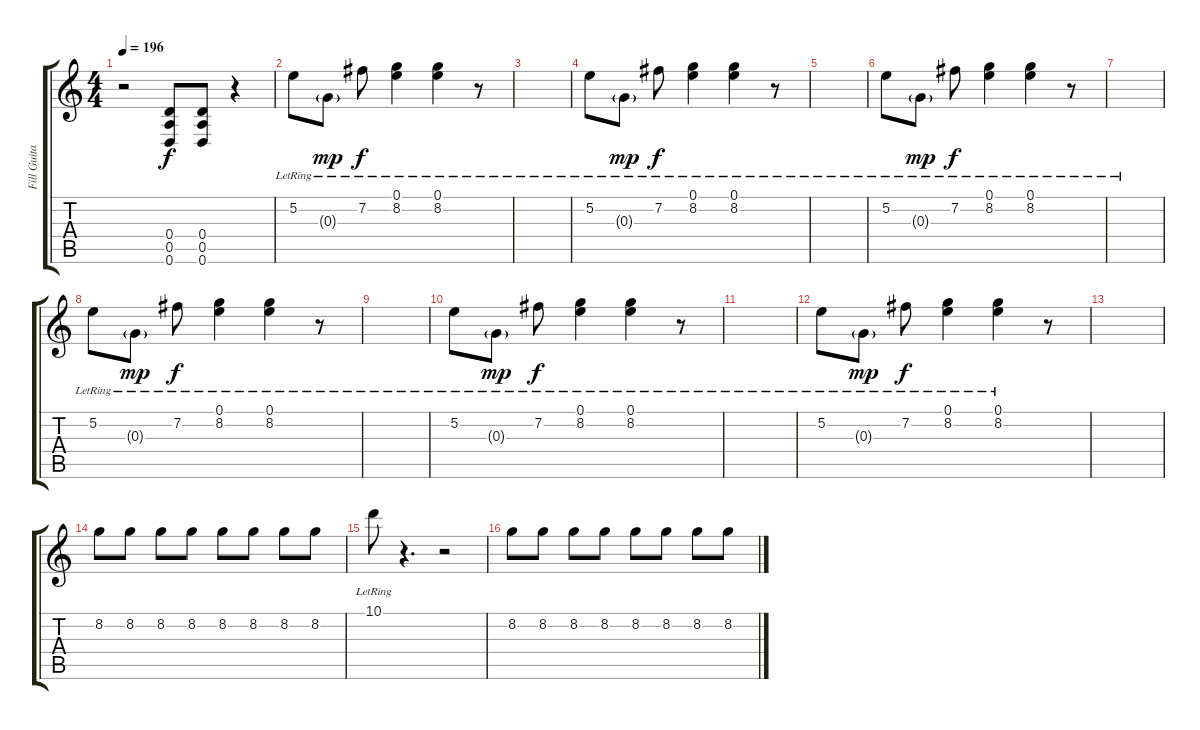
\track ("Fill Guitar #1" "Fill Guita") {instrument distortionguitar}
\staff {score tabs}
\tuning (E4 B3 G3 D3 A2 D2) {hide}
\ts (4 4)
\tempo 196
\clef g2
\ks c
r.2{dy f} (0.4 0.5 0.6).8 (0.4 0.5 0.6).8 r.4 |
5.2{lr}.8 0.3{g lr}.8{dy mp} 7.2{lr}.8{dy f} (0.1{lr} 8.2{lr}).4 (0.1{lr} 8.2{lr}).4 r.8 |
|
5.2{lr}.8 0.3{g lr}.8{dy mp} 7.2{lr}.8{dy f} (0.1{lr} 8.2{lr}).4 (0.1{lr} 8.2{lr}).4 r.8 |
|
5.2{lr}.8 0.3{g lr}.8{dy mp} 7.2{lr}.8{dy f} (0.1{lr} 8.2{lr}).4 (0.1{lr} 8.2{lr}).4 r.8 |
|
5.2{lr}.8 0.3{g lr}.8{dy mp} 7.2{lr}.8{dy f} (0.1{lr} 8.2{lr}).4 (0.1{lr} 8.2{lr}).4 r.8 |
|
5.2{lr}.8 0.3{g lr}.8{dy mp} 7.2{lr}.8{dy f} (0.1{lr} 8.2{lr}).4 (0.1{lr} 8.2{lr}).4 r.8 |
|
5.2{lr}.8 0.3{g lr}.8{dy mp} 7.2{lr}.8{dy f} (0.1{lr} 8.2{lr}).4 (0.1{lr} 8.2{lr}).4 r.8 |
|
8.2.8 8.2.8 8.2.8 8.2.8 8.2.8 8.2.8 8.2.8 8.2.8 |
10.1{lr}.8 r.4{d} r.2 |
8.2.8 8.2.8 8.2.8 8.2.8 8.2.8 8.2.8 8.2.8 8.2.8
